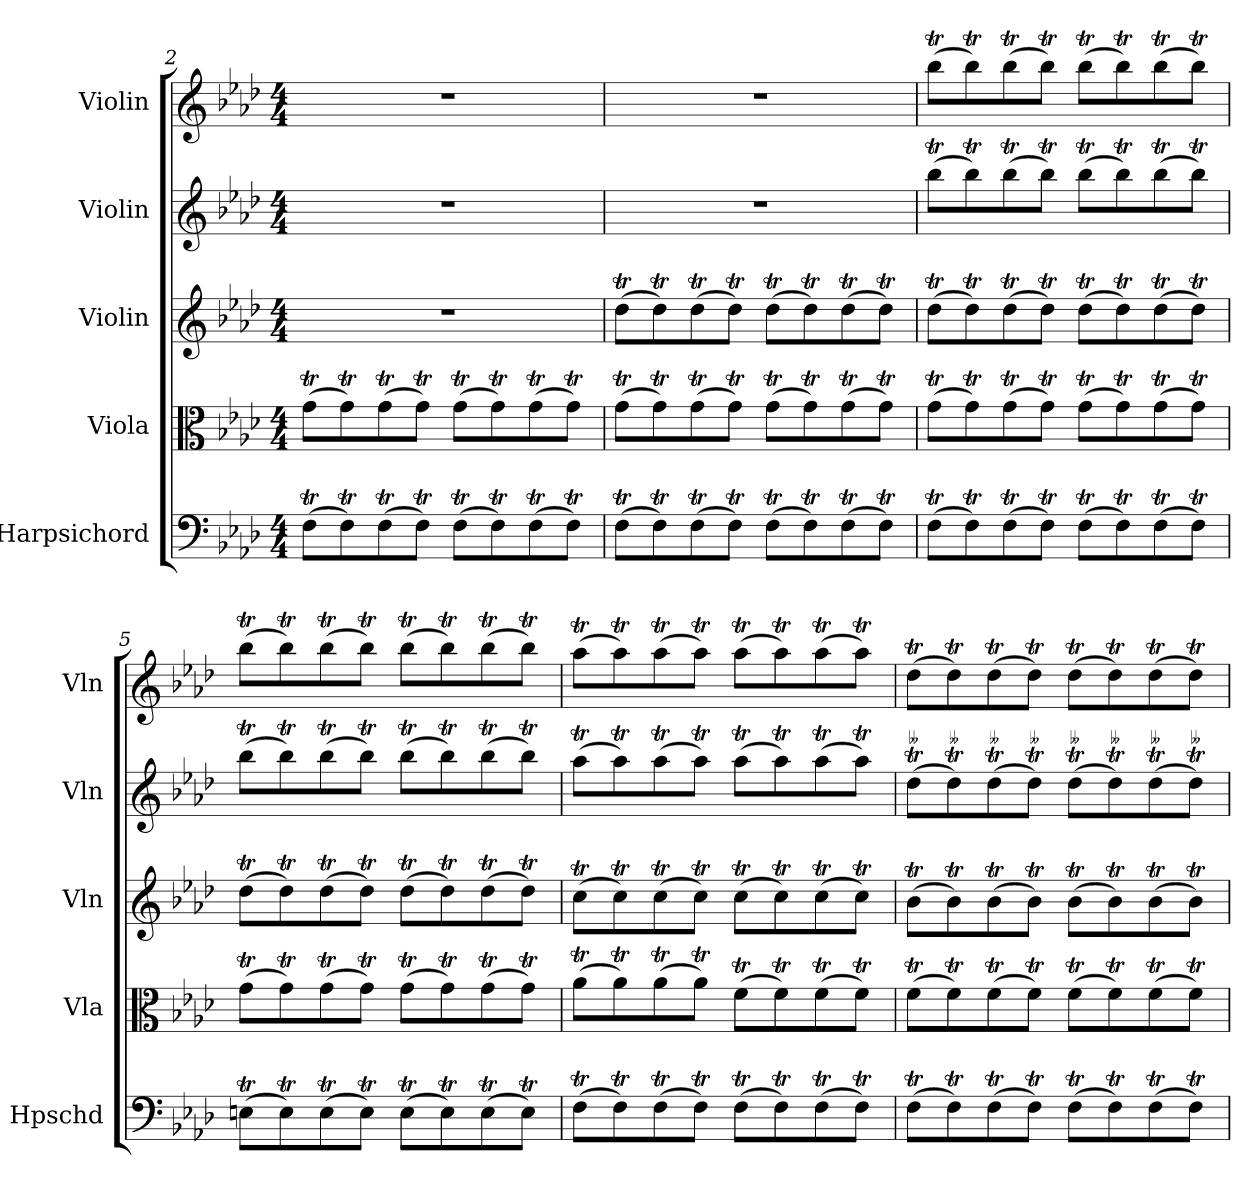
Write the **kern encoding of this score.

**kern	**kern	**kern	**kern	**kern
*part5	*part4	*part3	*part2	*part1
*staff5	*staff4	*staff3	*staff2	*staff1
*I"Harpsichord	*I"Viola	*I"Violin	*I"Violin	*I"Violin
*I'Hpschd	*I'Vla	*I'Vln	*I'Vln	*I'Vln
*clefF4	*clefC3	*clefG2	*clefG2	*clefG2
*k[b-e-a-d-]	*k[b-e-a-d-]	*k[b-e-a-d-]	*k[b-e-a-d-]	*k[b-e-a-d-]
*f:	*f:	*f:	*f:	*f:
*M4/4	*M4/4	*M4/4	*M4/4	*M4/4
=2	=2	=2	=2	=2
(8FT\L	(8gt\L	1r	1r	1r
8FT\)	8gt\)	.	.	.
(8FT\	(8gt\	.	.	.
8FT\J)	8gt\J)	.	.	.
(8FT\L	(8gt\L	.	.	.
8FT\)	8gt\)	.	.	.
(8FT\	(8gt\	.	.	.
8FT\J)	8gt\J)	.	.	.
=3	=3	=3	=3	=3
(8FT\L	(8gt\L	(8dd-T\L	1r	1r
8FT\)	8gt\)	8dd-T\)	.	.
(8FT\	(8gt\	(8dd-T\	.	.
8FT\J)	8gt\J)	8dd-T\J)	.	.
(8FT\L	(8gt\L	(8dd-T\L	.	.
8FT\)	8gt\)	8dd-T\)	.	.
(8FT\	(8gt\	(8dd-T\	.	.
8FT\J)	8gt\J)	8dd-T\J)	.	.
=4	=4	=4	=4	=4
(8FT\L	(8gt\L	(8dd-T\L	(8bb-T\L	(8bb-T\L
8FT\)	8gt\)	8dd-T\)	8bb-T\)	8bb-T\)
(8FT\	(8gt\	(8dd-T\	(8bb-T\	(8bb-T\
8FT\J)	8gt\J)	8dd-T\J)	8bb-T\J)	8bb-T\J)
(8FT\L	(8gt\L	(8dd-T\L	(8bb-T\L	(8bb-T\L
8FT\)	8gt\)	8dd-T\)	8bb-T\)	8bb-T\)
(8FT\	(8gt\	(8dd-T\	(8bb-T\	(8bb-T\
8FT\J)	8gt\J)	8dd-T\J)	8bb-T\J)	8bb-T\J)
=5	=5	=5	=5	=5
(8Ent\L	(8gt\L	(8dd-T\L	(8bb-T\L	(8bb-T\L
8Et\)	8gt\)	8dd-T\)	8bb-T\)	8bb-T\)
(8Et\	(8gt\	(8dd-T\	(8bb-T\	(8bb-T\
8Et\J)	8gt\J)	8dd-T\J)	8bb-T\J)	8bb-T\J)
(8Et\L	(8gt\L	(8dd-T\L	(8bb-T\L	(8bb-T\L
8Et\)	8gt\)	8dd-T\)	8bb-T\)	8bb-T\)
(8Et\	(8gt\	(8dd-T\	(8bb-T\	(8bb-T\
8Et\J)	8gt\J)	8dd-T\J)	8bb-T\J)	8bb-T\J)
=6	=6	=6	=6	=6
(8FT\L	(8a-T\L	(8cct\L	(8aa-T\L	(8aa-T\L
8FT\)	8a-T\)	8cct\)	8aa-T\)	8aa-T\)
(8FT\	(8a-T\	(8cct\	(8aa-T\	(8aa-T\
8FT\J)	8a-T\J)	8cct\J)	8aa-T\J)	8aa-T\J)
(8FT\L	(8fT\L	(8cct\L	(8aa-T\L	(8aa-T\L
8FT\)	8fT\)	8cct\)	8aa-T\)	8aa-T\)
(8FT\	(8fT\	(8cct\	(8aa-T\	(8aa-T\
8FT\J)	8fT\J)	8cct\J)	8aa-T\J)	8aa-T\J)
=7	=7	=7	=7	=7
!	!	!	!LO:TR:acc=--	!
(8FT\L	(8fT\L	(8b-T\L	(8dd-t\L	(8dd-T\L
!	!	!	!LO:TR:acc=--	!
8FT\)	8fT\)	8b-T\)	8dd-t\)	8dd-T\)
!	!	!	!LO:TR:acc=--	!
(8FT\	(8fT\	(8b-T\	(8dd-t\	(8dd-T\
!	!	!	!LO:TR:acc=--	!
8FT\J)	8fT\J)	8b-T\J)	8dd-t\J)	8dd-T\J)
!	!	!	!LO:TR:acc=--	!
(8FT\L	(8fT\L	(8b-T\L	(8dd-t\L	(8dd-T\L
!	!	!	!LO:TR:acc=--	!
8FT\)	8fT\)	8b-T\)	8dd-t\)	8dd-T\)
!	!	!	!LO:TR:acc=--	!
(8FT\	(8fT\	(8b-T\	(8dd-t\	(8dd-T\
!	!	!	!LO:TR:acc=--	!
8FT\J)	8fT\J)	8b-T\J)	8dd-t\J)	8dd-T\J)
=	=	=	=	=
*-	*-	*-	*-	*-
